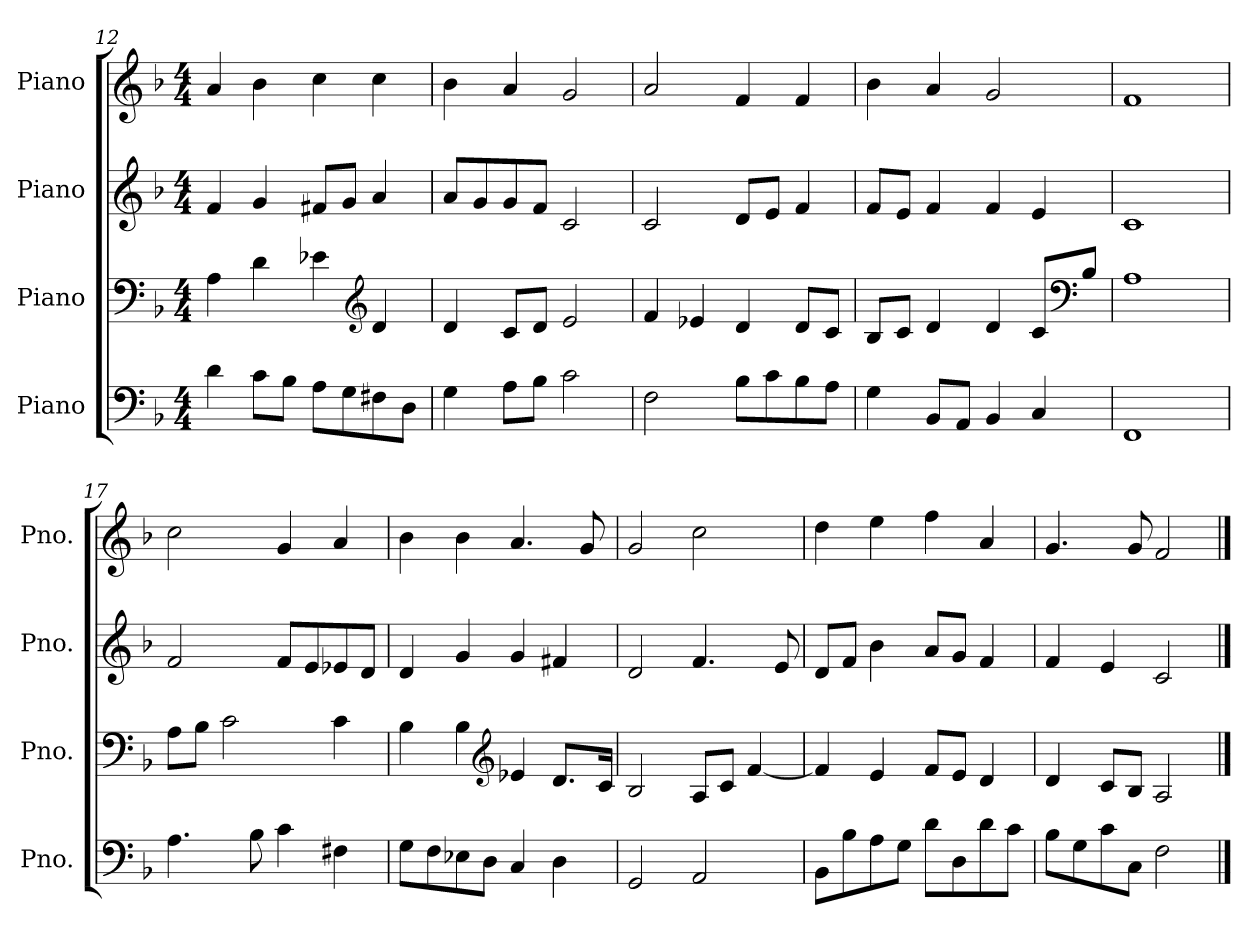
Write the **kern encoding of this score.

**kern	**kern	**kern	**kern
*part4	*part3	*part2	*part1
*staff4	*staff3	*staff2	*staff1
*I"Piano	*I"Piano	*I"Piano	*I"Piano
*I'Pno.	*I'Pno.	*I'Pno.	*I'Pno.
*clefF4	*clefF4	*clefG2	*clefG2
*k[b-]	*k[b-]	*k[b-]	*k[b-]
*M4/4	*M4/4	*M4/4	*M4/4
=12	=12	=12	=12
4d\	4A\	4f/	4a/
8c\L	4d\	4g/	4b-\
8B-\J	.	.	.
8A\L	4e-X\	8f#X/L	4cc\
8G\	.	8g/J	.
*	*clefG2	*	*
8F#X\	4d/	4a/	4cc\
8D\J	.	.	.
=13	=13	=13	=13
4G\	4d/	8a/L	4b-\
.	.	8g/	.
8A\L	8c/L	8g/	4a/
8B-\J	8d/J	8f/J	.
2c\	2e/	2c/	2g/
=14	=14	=14	=14
2F\	4f/	2c/	2a/
.	4e-X/	.	.
8B-\L	4d/	8d/L	4f/
8c\	.	8e/J	.
8B-\	8d/L	4f/	4f/
8A\J	8c/J	.	.
=15	=15	=15	=15
4G\	8B-/L	8f/L	4b-\
.	8c/J	8e/J	.
8BB-/L	4d/	4f/	4a/
8AA/J	.	.	.
4BB-/	4d/	4f/	2g/
4C/	8c/L	4e/	.
*	*clefF4	*	*
.	8B-/J	.	.
=16	=16	=16	=16
1FF	1A	1c	1f
!!LO:PB:g=z
=17	=17	=17	=17
4.A\	8A\L	2f/	2cc\
.	8B-\J	.	.
.	2c\	.	.
8B-\	.	.	.
4c\	.	8f/L	4g/
.	.	8e/	.
4F#X\	4c\	8e-X/	4a/
.	.	8d/J	.
=18	=18	=18	=18
8G\L	4B-\	4d/	4b-\
8F\	.	.	.
8E-X\	4B-\	4g/	4b-\
8D\J	.	.	.
*	*clefG2	*	*
4C/	4e-X/	4g/	4.a/
4D\	8.d/L	4f#X/	.
.	.	.	8g/
.	16c/Jk	.	.
=19	=19	=19	=19
2GG/	2B-/	2d/	2g/
2AA/	8A/L	4.f/	2cc\
.	8c/J	.	.
.	[4f/	.	.
.	.	8e/	.
=20	=20	=20	=20
8BB-\L	4f/]	8d/L	4dd\
8B-\	.	8f/J	.
8A\	4e/	4b-\	4ee\
8G\J	.	.	.
8d\L	8f/L	8a/L	4ff\
8D\	8e/J	8g/J	.
8d\	4d/	4f/	4a/
8c\J	.	.	.
=21	=21	=21	=21
8B-\L	4d/	4f/	4.g/
8G\	.	.	.
8c\	8c/L	4e/	.
8C\J	8B-/J	.	8g/
2F\	2A/	2c/	2f/
==	==	==	==
*-	*-	*-	*-
